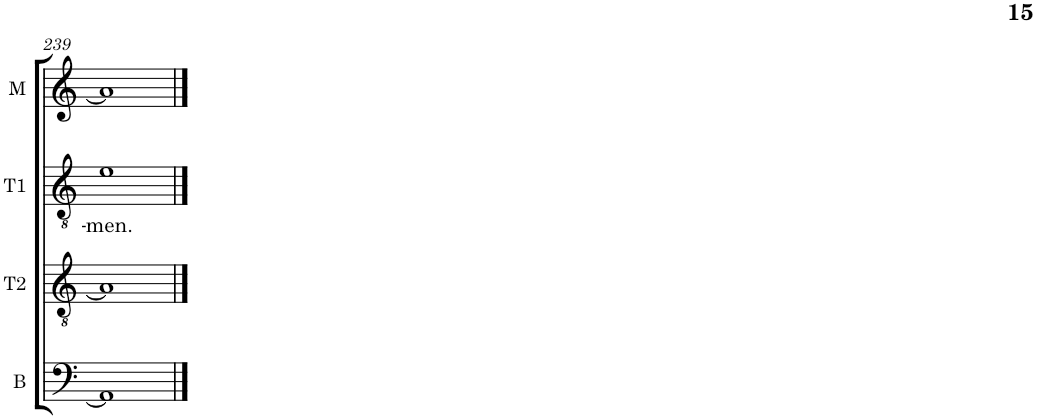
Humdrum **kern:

**kern	**kern	**kern	**text	**kern
*part4	*part3	*part2	*part2	*part1
*staff4	*staff3	*staff2	*staff2	*staff1
*I"B	*I"T2	*I"T1	*	*I"Mez
*I'B	*I'T2	*I'T1	*	*I'M
!!LO:PB:g=z
*clefF4	*clefGv2	*clefGv2	*	*clefG2
*	*	*Trd4c7	*	*
*k[]	*k[]	*k[]	*	*k[]
*M2/2	*M2/2	*M2/2	*	*M2/2
*met(c|)	*met(c|)	*met(c|)	*	*met(c|)
=239	=239	=239	=239	=239
!	!	!	!LO:LY:b	!
1AA]	1A]	1e	-men.	1a]
==	==	==	==	==
*-	*-	*-	*-	*-
